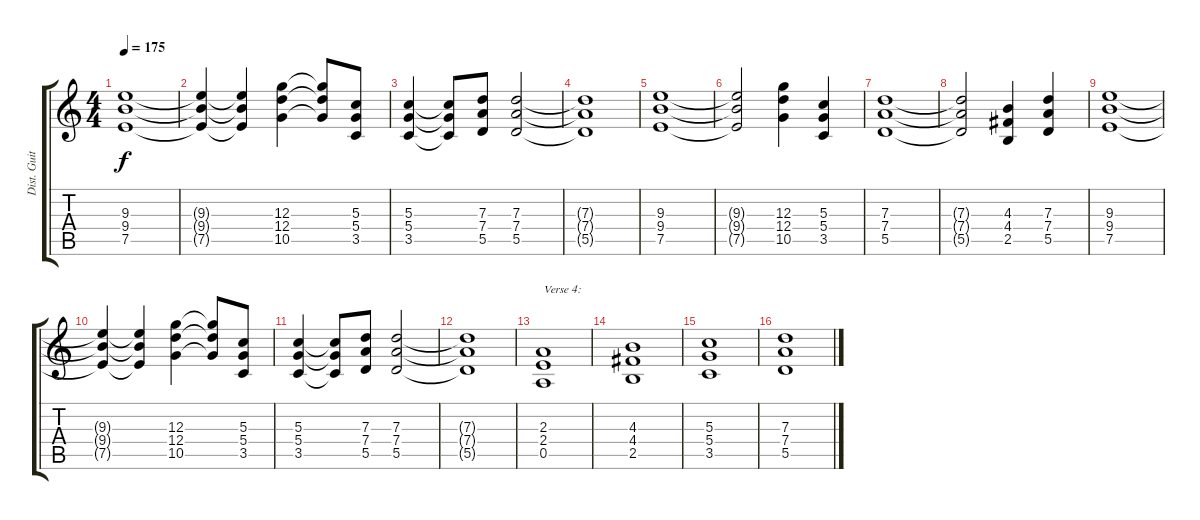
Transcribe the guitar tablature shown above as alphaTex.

\track ("Dist. Guitar 2" "Dist. Guit") {mute instrument distortionguitar}
\staff {score tabs}
\tuning (E4 B3 G3 D3 A2 E2) {hide}
\ts (4 4)
\tempo 175
\clef g2
\ks c
(9.3 9.4 7.5).1{dy f} |
(9.3{t} 9.4{t} 7.5{t}).4 (9.3{t} 9.4{t} 7.5{t}).4 (12.3 12.4 10.5).4 (12.3{t} 12.4{t} 10.5{t}).8 (5.3 5.4 3.5).8 |
(5.3 5.4 3.5).4 (5.3{t} 5.4{t} 3.5{t}).8 (7.3 7.4 5.5).8 (7.3 7.4 5.5).2 |
(7.3{t} 7.4{t} 5.5{t}).1 |
(9.3 9.4 7.5).1 |
(9.3{t} 9.4{t} 7.5{t}).2 (12.3 12.4 10.5).4 (5.3 5.4 3.5).4 |
(7.3 7.4 5.5).1 |
(7.3{t} 7.4{t} 5.5{t}).2 (4.3 4.4 2.5).4 (7.3 7.4 5.5).4 |
(9.3 9.4 7.5).1 |
(9.3{t} 9.4{t} 7.5{t}).4 (9.3{t} 9.4{t} 7.5{t}).4 (12.3 12.4 10.5).4 (12.3{t} 12.4{t} 10.5{t}).8 (5.3 5.4 3.5).8 |
(5.3 5.4 3.5).4 (5.3{t} 5.4{t} 3.5{t}).8 (7.3 7.4 5.5).8 (7.3 7.4 5.5).2 |
(7.3{t} 7.4{t} 5.5{t}).1 |
(2.3 2.4 0.5).1{txt "Verse 4:" volume 10 instrument distortionguitar} |
(4.3 4.4 2.5).1 |
(5.3 5.4 3.5).1 |
(7.3 7.4 5.5).1
